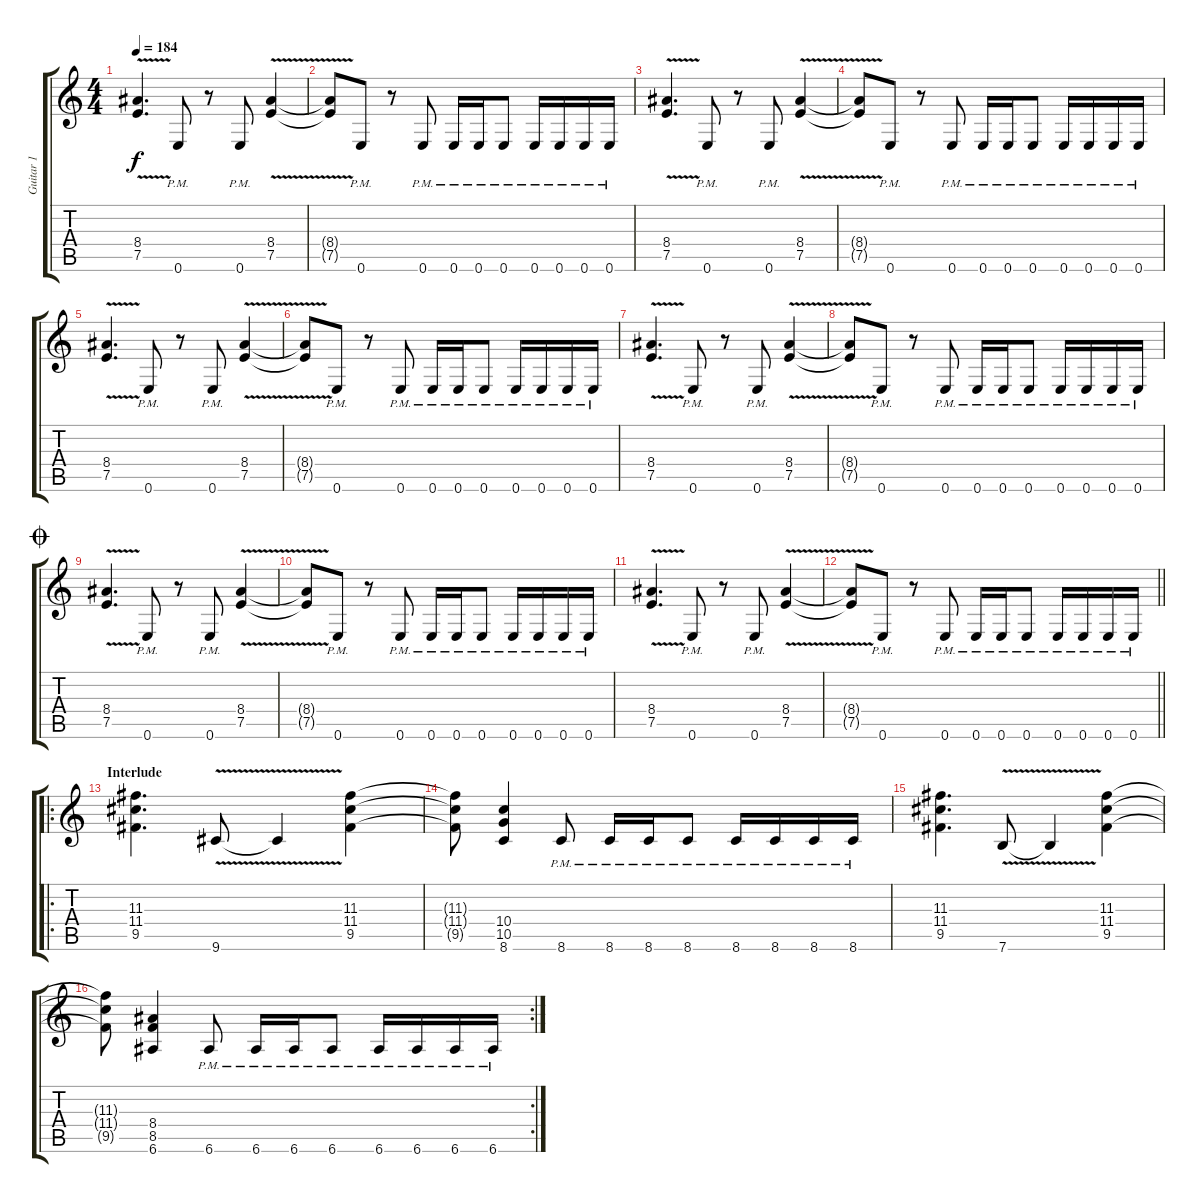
\track ("Guitar 1" "Guitar 1") {instrument distortionguitar}
\staff {score tabs}
\tuning (E4 B3 G3 D3 A2 E2) {hide}
\ts (4 4)
\tempo 184
\clef g2
\ks c
(8.4{v} 7.5{v}).4{d dy f} 0.6{pm}.8 r.8 0.6{pm}.8 (8.4{v} 7.5{v}).4 |
(8.4{t} 7.5{t}).8 0.6{pm}.8 r.8 0.6{pm}.8 0.6{pm}.16 0.6{pm}.16 0.6{pm}.8 0.6{pm}.16 0.6{pm}.16 0.6{pm}.16 0.6{pm}.16 |
(8.4{v} 7.5{v}).4{d} 0.6{pm}.8 r.8 0.6{pm}.8 (8.4{v} 7.5{v}).4 |
(8.4{t} 7.5{t}).8 0.6{pm}.8 r.8 0.6{pm}.8 0.6{pm}.16 0.6{pm}.16 0.6{pm}.8 0.6{pm}.16 0.6{pm}.16 0.6{pm}.16 0.6{pm}.16 |
(8.4{v} 7.5{v}).4{d} 0.6{pm}.8 r.8 0.6{pm}.8 (8.4{v} 7.5{v}).4 |
(8.4{t} 7.5{t}).8 0.6{pm}.8 r.8 0.6{pm}.8 0.6{pm}.16 0.6{pm}.16 0.6{pm}.8 0.6{pm}.16 0.6{pm}.16 0.6{pm}.16 0.6{pm}.16 |
(8.4{v} 7.5{v}).4{d} 0.6{pm}.8 r.8 0.6{pm}.8 (8.4{v} 7.5{v}).4 |
(8.4{t} 7.5{t}).8 0.6{pm}.8 r.8 0.6{pm}.8 0.6{pm}.16 0.6{pm}.16 0.6{pm}.8 0.6{pm}.16 0.6{pm}.16 0.6{pm}.16 0.6{pm}.16 |
\jump coda
(8.4{v} 7.5{v}).4{d} 0.6{pm}.8 r.8 0.6{pm}.8 (8.4{v} 7.5{v}).4 |
(8.4{t} 7.5{t}).8 0.6{pm}.8 r.8 0.6{pm}.8 0.6{pm}.16 0.6{pm}.16 0.6{pm}.8 0.6{pm}.16 0.6{pm}.16 0.6{pm}.16 0.6{pm}.16 |
(8.4{v} 7.5{v}).4{d} 0.6{pm}.8 r.8 0.6{pm}.8 (8.4{v} 7.5{v}).4 |
\barLineRight lightlight
(8.4{t} 7.5{t}).8 0.6{pm}.8 r.8 0.6{pm}.8 0.6{pm}.16 0.6{pm}.16 0.6{pm}.8 0.6{pm}.16 0.6{pm}.16 0.6{pm}.16 0.6{pm}.16 |
\ro
\section ("" "Interlude")
(11.3 11.4 9.5).4{d} 9.6{v}.8 9.6{t}.4 (11.3 11.4 9.5).4 |
(11.3{t} 11.4{t} 9.5{t}).8 (10.4 10.5 8.6).4 8.6{pm}.8 8.6{pm}.16 8.6{pm}.16 8.6{pm}.8 8.6{pm}.16 8.6{pm}.16 8.6{pm}.16 8.6{pm}.16 |
(11.3 11.4 9.5).4{d} 7.6{v}.8 7.6{t}.4 (11.3 11.4 9.5).4 |
\rc 2
(11.3{t} 11.4{t} 9.5{t}).8 (8.4 8.5 6.6).4 6.6{pm}.8 6.6{pm}.16 6.6{pm}.16 6.6{pm}.8 6.6{pm}.16 6.6{pm}.16 6.6{pm}.16 6.6{pm}.16
